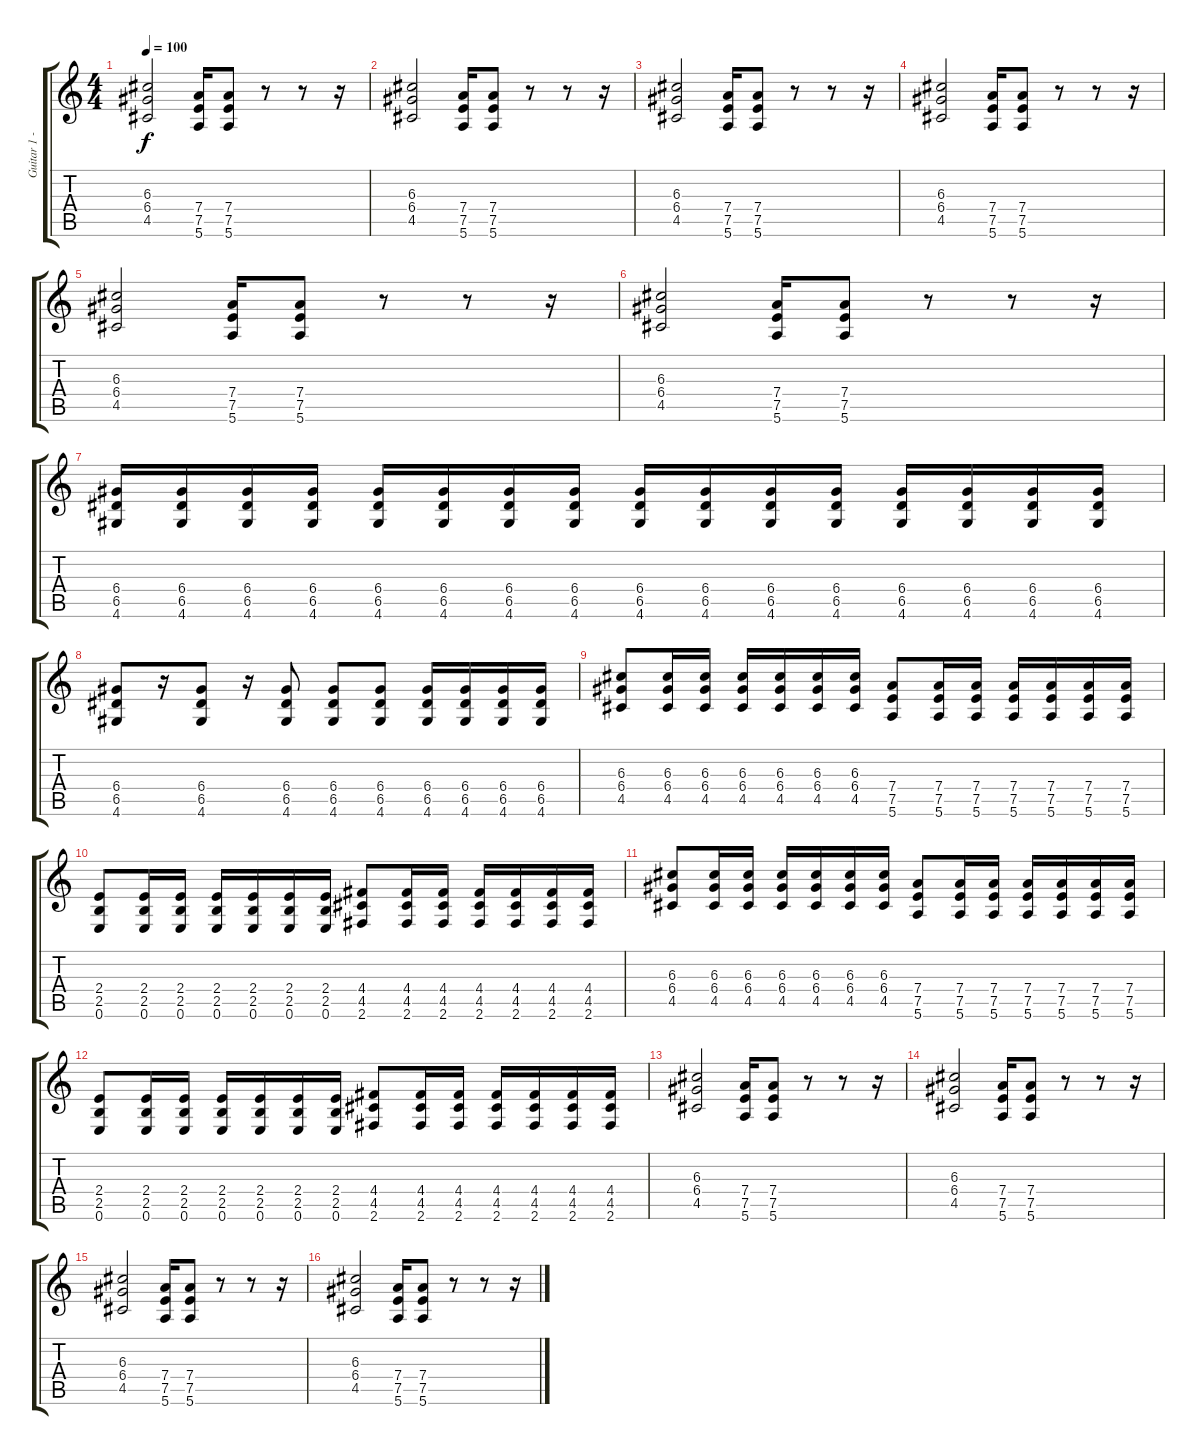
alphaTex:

\track ("Guitar 1 - Justin Sane" "Guitar 1 -") {instrument distortionguitar}
\staff {score tabs}
\tuning (E4 B3 G3 D3 A2 E2) {hide}
\ts (4 4)
\tempo 100
\clef g2
\ks c
(6.3 6.4 4.5).2{dy f} (7.4 7.5 5.6).16 (7.4 7.5 5.6).8 r.8 r.8 r.16 |
(6.3 6.4 4.5).2 (7.4 7.5 5.6).16 (7.4 7.5 5.6).8 r.8 r.8 r.16 |
(6.3 6.4 4.5).2 (7.4 7.5 5.6).16 (7.4 7.5 5.6).8 r.8 r.8 r.16 |
(6.3 6.4 4.5).2 (7.4 7.5 5.6).16 (7.4 7.5 5.6).8 r.8 r.8 r.16 |
(6.3 6.4 4.5).2 (7.4 7.5 5.6).16 (7.4 7.5 5.6).8 r.8 r.8 r.16 |
(6.3 6.4 4.5).2 (7.4 7.5 5.6).16 (7.4 7.5 5.6).8 r.8 r.8 r.16 |
(6.4 6.5 4.6).16{instrument electricguitarmuted} (6.4 6.5 4.6).16 (6.4 6.5 4.6).16 (6.4 6.5 4.6).16 (6.4 6.5 4.6).16 (6.4 6.5 4.6).16 (6.4 6.5 4.6).16 (6.4 6.5 4.6).16 (6.4 6.5 4.6).16 (6.4 6.5 4.6).16 (6.4 6.5 4.6).16 (6.4 6.5 4.6).16 (6.4 6.5 4.6).16 (6.4 6.5 4.6).16 (6.4 6.5 4.6).16 (6.4 6.5 4.6).16 |
(6.4 6.5 4.6).8{instrument distortionguitar} r.16 (6.4 6.5 4.6).8 r.16 (6.4 6.5 4.6).8 (6.4 6.5 4.6).8 (6.4 6.5 4.6).8 (6.4 6.5 4.6).16 (6.4 6.5 4.6).16 (6.4 6.5 4.6).16 (6.4 6.5 4.6).16 |
(6.3 6.4 4.5).8 (6.3 6.4 4.5).16 (6.3 6.4 4.5).16 (6.3 6.4 4.5).16 (6.3 6.4 4.5).16 (6.3 6.4 4.5).16 (6.3 6.4 4.5).16 (7.4 7.5 5.6).8 (7.4 7.5 5.6).16 (7.4 7.5 5.6).16 (7.4 7.5 5.6).16 (7.4 7.5 5.6).16 (7.4 7.5 5.6).16 (7.4 7.5 5.6).16 |
(2.4 2.5 0.6).8 (2.4 2.5 0.6).16 (2.4 2.5 0.6).16 (2.4 2.5 0.6).16 (2.4 2.5 0.6).16 (2.4 2.5 0.6).16 (2.4 2.5 0.6).16 (4.4 4.5 2.6).8 (4.4 4.5 2.6).16 (4.4 4.5 2.6).16 (4.4 4.5 2.6).16 (4.4 4.5 2.6).16 (4.4 4.5 2.6).16 (4.4 4.5 2.6).16 |
(6.3 6.4 4.5).8 (6.3 6.4 4.5).16 (6.3 6.4 4.5).16 (6.3 6.4 4.5).16 (6.3 6.4 4.5).16 (6.3 6.4 4.5).16 (6.3 6.4 4.5).16 (7.4 7.5 5.6).8 (7.4 7.5 5.6).16 (7.4 7.5 5.6).16 (7.4 7.5 5.6).16 (7.4 7.5 5.6).16 (7.4 7.5 5.6).16 (7.4 7.5 5.6).16 |
(2.4 2.5 0.6).8 (2.4 2.5 0.6).16 (2.4 2.5 0.6).16 (2.4 2.5 0.6).16 (2.4 2.5 0.6).16 (2.4 2.5 0.6).16 (2.4 2.5 0.6).16 (4.4 4.5 2.6).8 (4.4 4.5 2.6).16 (4.4 4.5 2.6).16 (4.4 4.5 2.6).16 (4.4 4.5 2.6).16 (4.4 4.5 2.6).16 (4.4 4.5 2.6).16 |
(6.3 6.4 4.5).2 (7.4 7.5 5.6).16 (7.4 7.5 5.6).8 r.8 r.8 r.16 |
(6.3 6.4 4.5).2 (7.4 7.5 5.6).16 (7.4 7.5 5.6).8 r.8 r.8 r.16 |
(6.3 6.4 4.5).2 (7.4 7.5 5.6).16 (7.4 7.5 5.6).8 r.8 r.8 r.16 |
(6.3 6.4 4.5).2 (7.4 7.5 5.6).16 (7.4 7.5 5.6).8 r.8 r.8 r.16
